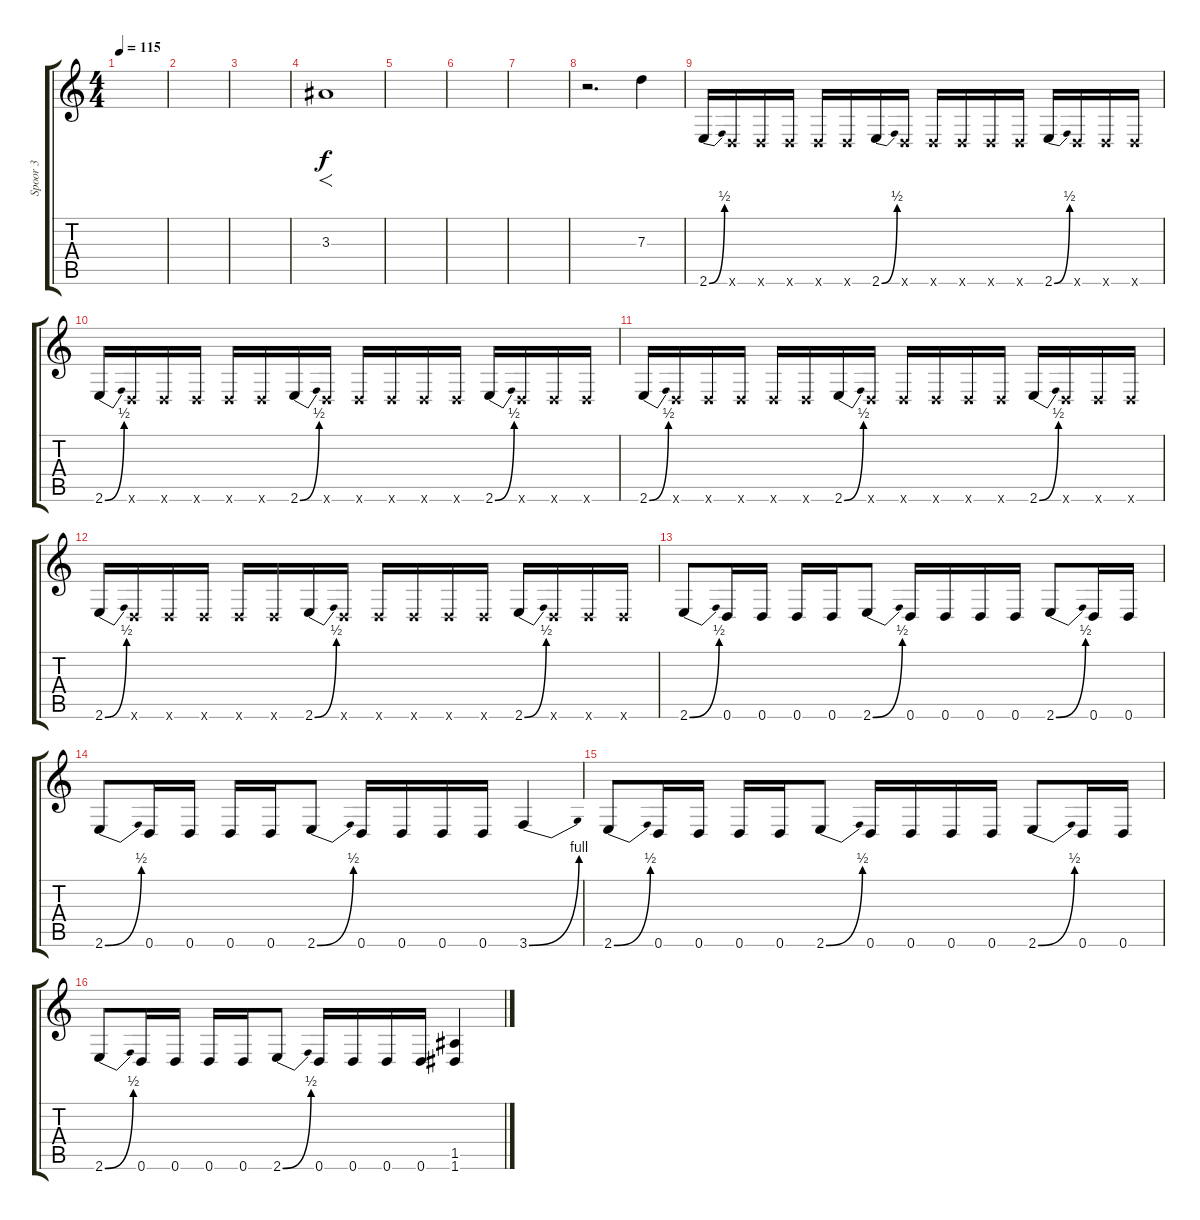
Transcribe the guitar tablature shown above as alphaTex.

\track ("Spoor 3" "Spoor 3") {instrument distortionguitar}
\staff {score tabs}
\tuning (E4 B3 G3 D3 A2 D2) {hide}
\ts (4 4)
\tempo 115
\clef g2
\ks c
|
|
|
3.3.1{f} |
|
|
|
r.2{d} 7.3.4{dy f instrument guitarharmonics} |
2.6{be (bend 0 0 60 2)}.16{instrument distortionguitar} 0.6{x}.16 0.6{x}.16 0.6{x}.16 0.6{x}.16 0.6{x}.16 2.6{be (bend 0 0 60 2)}.16 0.6{x}.16 0.6{x}.16 0.6{x}.16 0.6{x}.16 0.6{x}.16 2.6{be (bend 0 0 60 2)}.16 0.6{x}.16 0.6{x}.16 0.6{x}.16 |
2.6{be (bend 0 0 60 2)}.16 0.6{x}.16 0.6{x}.16 0.6{x}.16 0.6{x}.16 0.6{x}.16 2.6{be (bend 0 0 60 2)}.16 0.6{x}.16 0.6{x}.16 0.6{x}.16 0.6{x}.16 0.6{x}.16 2.6{be (bend 0 0 60 2)}.16 0.6{x}.16 0.6{x}.16 0.6{x}.16 |
2.6{be (bend 0 0 60 2)}.16 0.6{x}.16 0.6{x}.16 0.6{x}.16 0.6{x}.16 0.6{x}.16 2.6{be (bend 0 0 60 2)}.16 0.6{x}.16 0.6{x}.16 0.6{x}.16 0.6{x}.16 0.6{x}.16 2.6{be (bend 0 0 60 2)}.16 0.6{x}.16 0.6{x}.16 0.6{x}.16 |
2.6{be (bend 0 0 60 2)}.16 0.6{x}.16 0.6{x}.16 0.6{x}.16 0.6{x}.16 0.6{x}.16 2.6{be (bend 0 0 60 2)}.16 0.6{x}.16 0.6{x}.16 0.6{x}.16 0.6{x}.16 0.6{x}.16 2.6{be (bend 0 0 60 2)}.16 0.6{x}.16 0.6{x}.16 0.6{x}.16 |
2.6{be (bend 0 0 60 2)}.8 0.6.16 0.6.16 0.6.16 0.6.16 2.6{be (bend 0 0 60 2)}.8 0.6.16 0.6.16 0.6.16 0.6.16 2.6{be (bend 0 0 60 2)}.8 0.6.16 0.6.16 |
2.6{be (bend 0 0 60 2)}.8 0.6.16 0.6.16 0.6.16 0.6.16 2.6{be (bend 0 0 60 2)}.8 0.6.16 0.6.16 0.6.16 0.6.16 3.6{be (bend 0 0 60 4)}.4 |
2.6{be (bend 0 0 60 2)}.8 0.6.16 0.6.16 0.6.16 0.6.16 2.6{be (bend 0 0 60 2)}.8 0.6.16 0.6.16 0.6.16 0.6.16 2.6{be (bend 0 0 60 2)}.8 0.6.16 0.6.16 |
2.6{be (bend 0 0 60 2)}.8 0.6.16 0.6.16 0.6.16 0.6.16 2.6{be (bend 0 0 60 2)}.8 0.6.16 0.6.16 0.6.16 0.6.16 (1.5 1.6).4
